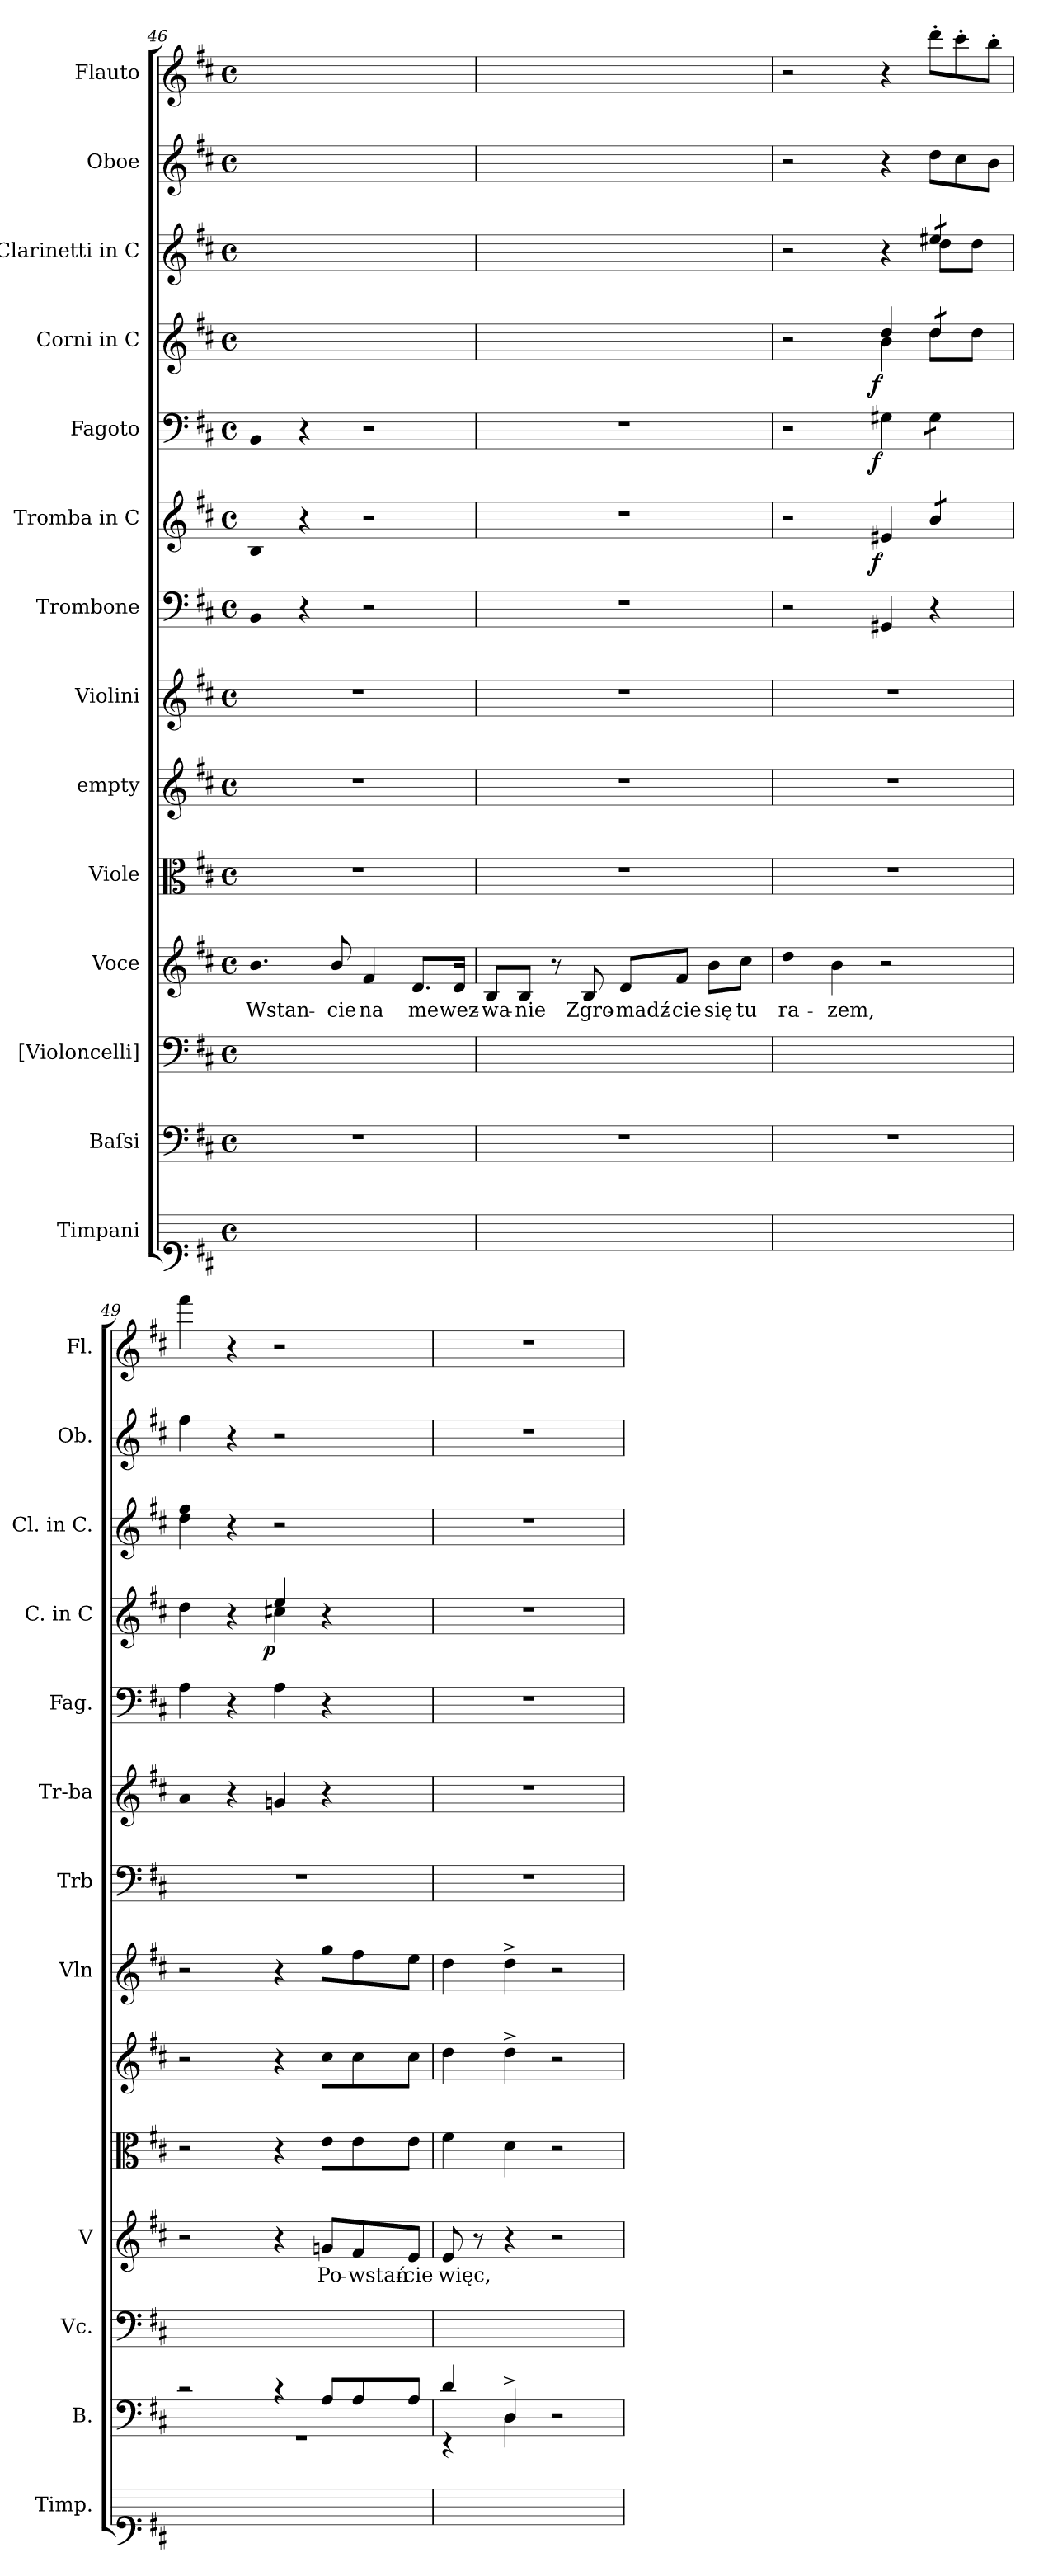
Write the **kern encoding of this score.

**kern	**kern	**kern	**kern	**text	**kern	**kern	**kern	**kern	**kern	**dynam	**kern	**dynam	**kern	**dynam	**kern	**kern	**kern
*part14	*part13	*part12	*part11	*part11	*part10	*part9	*part8	*part7	*part6	*part6	*part5	*part5	*part4	*part4	*part3	*part2	*part1
*staff14	*staff13	*staff12	*staff11	*staff11	*staff10	*staff9	*staff8	*staff7	*staff6	*staff6	*staff5	*staff5	*staff4	*staff4	*staff3	*staff2	*staff1
*I"Timpani	*I"Baſsi	*I"[Violoncelli]	*I"Voce	*	*I"Viole	*I"empty	*I"Violini	*I"Trombone	*I"Tromba in C	*	*I"Fagoto	*	*I"Corni in C	*	*I"Clarinetti in C	*I"Oboe	*I"Flauto
*I'Timp.	*I'B.	*I'Vc.	*I'V	*	*	*	*I'Vln	*I'Trb	*I'Tr-ba	*	*I'Fag.	*	*I'C. in C	*	*I'Cl. in C.	*I'Ob.	*I'Fl.
*clefF1	*clefF4	*clefF4	*clefG2	*	*clefC3	*clefG2	*clefG2	*clefF4	*clefG2	*	*clefF4	*	*clefG2	*	*clefG2	*clefG2	*clefG2
*k[f#c#]	*k[f#c#]	*k[f#c#]	*k[f#c#]	*	*k[f#c#]	*k[f#c#]	*k[f#c#]	*k[f#c#]	*k[f#c#]	*	*k[f#c#]	*	*k[f#c#]	*	*k[f#c#]	*k[f#c#]	*k[f#c#]
*M4/4	*M4/4	*M4/4	*M4/4	*	*M4/4	*M4/4	*M4/4	*M4/4	*M4/4	*	*M4/4	*	*M4/4	*	*M4/4	*M4/4	*M4/4
*met(c)	*met(c)	*met(c)	*met(c)	*	*met(c)	*met(c)	*met(c)	*met(c)	*met(c)	*	*met(c)	*	*met(c)	*	*met(c)	*met(c)	*met(c)
=46	=46	=46	=46	=46	=46	=46	=46	=46	=46	=46	=46	=46	=46	=46	=46	=46	=46
1ryy	1r	1ryy	4.b/	Wstan-	1r	1r	1r	4BB/	4B/	.	4BB/	.	1ryy	.	1ryy	1ryy	1ryy
.	.	.	.	.	.	.	.	4r	4r	.	4r	.	.	.	.	.	.
.	.	.	8b/	-cie	.	.	.	.	.	.	.	.	.	.	.	.	.
.	.	.	4f#/	na	.	.	.	2r	2r	.	2r	.	.	.	.	.	.
.	.	.	8.d/L	me	.	.	.	.	.	.	.	.	.	.	.	.	.
.	.	.	16d/Jk	wez-	.	.	.	.	.	.	.	.	.	.	.	.	.
=47	=47	=47	=47	=47	=47	=47	=47	=47	=47	=47	=47	=47	=47	=47	=47	=47	=47
1ryy	1r	1ryy	8B/L	-wa-	1r	1r	1r	1r	1r	.	1r	.	1ryy	.	1ryy	1ryy	1ryy
.	.	.	8B/J	-nie	.	.	.	.	.	.	.	.	.	.	.	.	.
.	.	.	8r	.	.	.	.	.	.	.	.	.	.	.	.	.	.
.	.	.	8B/	Zgro-	.	.	.	.	.	.	.	.	.	.	.	.	.
.	.	.	8d/L	-madź-	.	.	.	.	.	.	.	.	.	.	.	.	.
.	.	.	8f#/J	-cie	.	.	.	.	.	.	.	.	.	.	.	.	.
.	.	.	8b\L	się	.	.	.	.	.	.	.	.	.	.	.	.	.
.	.	.	8cc#\J	tu	.	.	.	.	.	.	.	.	.	.	.	.	.
=48	=48	=48	=48	=48	=48	=48	=48	=48	=48	=48	=48	=48	=48	=48	=48	=48	=48
*	*	*	*	*	*	*	*	*	*	*	*	*	*^	*	*^	*	*
1ryy	1r	1ryy	4dd\	ra-	1r	1r	1r	2r	2r	.	2r	.	2r	2rcyy	.	2r	2rcyy	2r	2r
.	.	.	4b\	-zem,	.	.	.	.	.	.	.	.	.	.	.	.	.	.	.
!	!	!	!	!	!	!	!	!	!	!LO:DY:b:rj	!	!LO:DY:b:rj	!	!	!LO:DY:b:rj	!	!	!	!
.	.	.	2r	.	.	.	.	4GG#X/	4e#X/	f	4G#X\	f	4dd/	4b\	f	4r	4rcyy	4r	4r
*	*	*	*	*	*	*	*	*	*	*	*	*	*	*	*	*	*	*Xtuplet	*Xtuplet
*	*	*	*	*	*	*	*	*	*tremolo	*	*	*	*	*	*	*	*	*	*
*	*	*	*	*	*	*	*	*	*	*	*tremolo	*	*	*	*	*	*	*	*
*	*	*	*	*	*	*	*	*	*	*	*	*	*tremolo	*	*	*	*	*	*
*	*	*	*	*	*	*	*	*	*	*	*	*	*	*	*	*tremolo	*	*	*
.	.	.	.	.	.	.	.	4r	8b/L	.	8G#\L	.	8dd/L	8dd\L	.	8ee#X/L	8dd\L	12dd\L	12ddd'>\L
.	.	.	.	.	.	.	.	.	.	.	.	.	.	.	.	.	.	12cc#\	12ccc#'>\
.	.	.	.	.	.	.	.	.	8b/J	.	8G#\J	.	8dd/J	8dd\J	.	8ee#X/J	8dd\J	.	.
*	*	*	*	*	*	*	*	*	*	*	*	*	*	*	*	*Xtremolo	*	*	*
*	*	*	*	*	*	*	*	*	*	*	*	*	*Xtremolo	*	*	*	*	*	*
*	*	*	*	*	*	*	*	*	*	*	*Xtremolo	*	*	*	*	*	*	*	*
*	*	*	*	*	*	*	*	*	*Xtremolo	*	*	*	*	*	*	*	*	*	*
.	.	.	.	.	.	.	.	.	.	.	.	.	.	.	.	.	.	12b\J	12bb'>\J
=49	=49	=49	=49	=49	=49	=49	=49	=49	=49	=49	=49	=49	=49	=49	=49	=49	=49	=49	=49
*	*^	*	*	*	*	*	*	*	*	*	*	*	*	*	*	*	*	*	*
1ryy	2rc	1rGG	1ryy	2r	.	2r	2r	2r	1r	4a/	.	4A\	.	4dd/	4dd\	.	4ff#/	4dd\	4ff#\	4fff#\
.	.	.	.	.	.	.	.	.	.	4r	.	4r	.	4r	4rcyy	.	4r	4rcyy	4r	4r
!	!	!	!	!	!	!	!	!	!	!	!	!	!	!	!	!LO:DY:b:rj	!	!	!	!
.	4rc	.	.	4r	.	4r	4r	4r	.	4gn/	.	4A\	.	4ee/	4cc#X\	p	2r	2rcyy	2r	2r
*	*Xtuplet	*	*	*Xtuplet	*	*Xtuplet	*Xtuplet	*Xtuplet	*	*	*	*	*	*	*	*	*	*	*	*
.	12A/L	.	.	12gn/L	Po-	12e\L	12cc#\L	12gg\L	.	4r	.	4r	.	4r	4rcyy	.	.	.	.	.
.	12A/	.	.	12f#/	-wstań-	12e\	12cc#\	12ff#\	.	.	.	.	.	.	.	.	.	.	.	.
.	12A/J	.	.	12e/J	-cie	12e\J	12cc#\J	12ee\J	.	.	.	.	.	.	.	.	.	.	.	.
*	*	*	*	*	*	*	*	*	*	*	*	*	*	*v	*v	*	*	*	*	*
*	*	*	*	*	*	*	*	*	*	*	*	*	*	*	*	*v	*v	*	*
=50	=50	=50	=50	=50	=50	=50	=50	=50	=50	=50	=50	=50	=50	=50	=50	=50	=50	=50
1ryy	4d/	4rEE	1ryy	8e/	więc,	4f#\	4dd\	4dd\	1r	1r	.	1r	.	1r	.	1r	1r	1r
.	.	.	.	8r	.	.	.	.	.	.	.	.	.	.	.	.	.	.
.	4D^>/	4D\	.	4r	.	4d\	4dd^<\	4dd^<\	.	.	.	.	.	.	.	.	.	.
.	2r	2rEEyy	.	2r	.	2r	2r	2r	.	.	.	.	.	.	.	.	.	.
*	*v	*v	*	*	*	*	*	*	*	*	*	*	*	*	*	*	*	*
=	=	=	=	=	=	=	=	=	=	=	=	=	=	=	=	=	=
*-	*-	*-	*-	*-	*-	*-	*-	*-	*-	*-	*-	*-	*-	*-	*-	*-	*-
